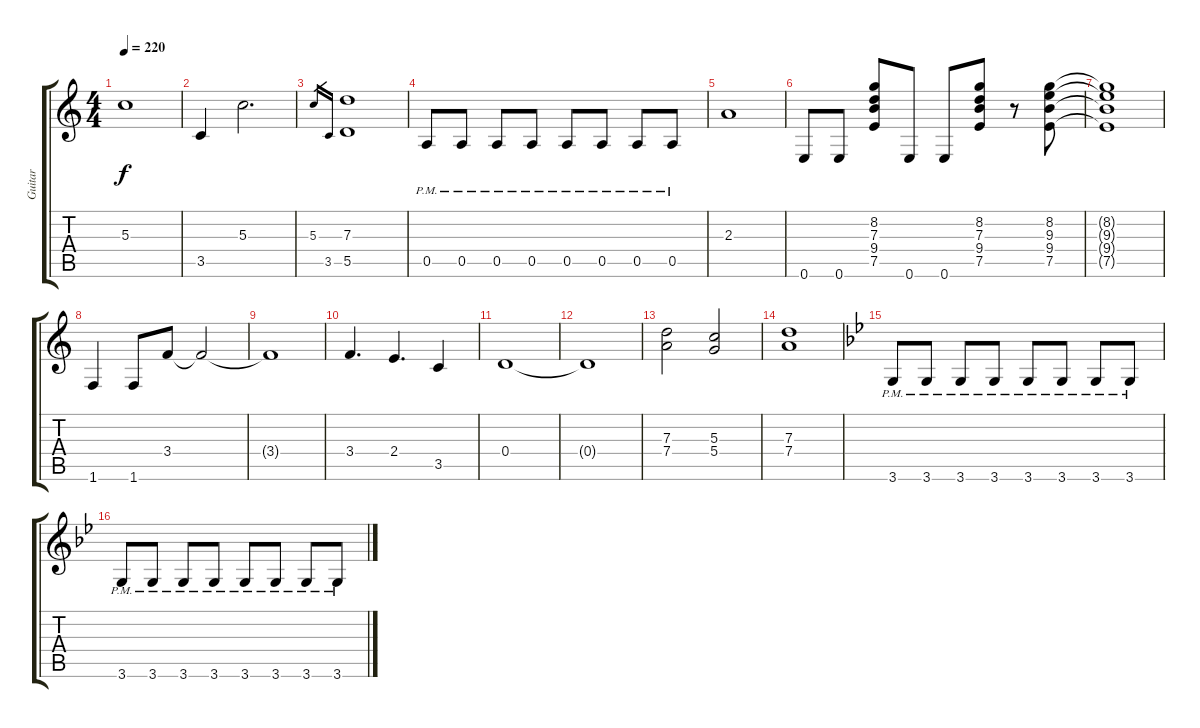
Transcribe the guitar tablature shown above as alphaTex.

\track ("Guitar" "Guitar") {instrument overdrivenguitar}
\staff {score tabs}
\tuning (E4 B3 G3 D3 A2 E2) {hide}
\ts (4 4)
\tempo 220
\clef g2
\ks aminor
5.3{t}.1{dy f} |
3.5.4 5.3.2{d} |
5.3.16{gr} 3.5.16{gr} (7.3 5.5).1 |
0.5{pm}.8 0.5{pm}.8 0.5{pm}.8 0.5{pm}.8 0.5{pm}.8 0.5{pm}.8 0.5{pm}.8 0.5{pm}.8 |
2.3.1 |
0.6.8 0.6.8 (8.2 7.3 9.4 7.5).8 0.6.8 0.6.8 (8.2 7.3 9.4 7.5).8 r.8 (8.2 9.3 9.4 7.5).8 |
(8.2{t} 9.3{t} 9.4{t} 7.5{t}).1 |
1.6.4 1.6.8 3.4.8 3.4{t}.2 |
3.4{t}.1 |
3.4.4{d} 2.4.4{d} 3.5.4 |
0.4.1 |
0.4{t}.1 |
(7.3 7.4).2 (5.3 5.4).2 |
(7.3 7.4).1 |
\ks gminor
3.6{pm}.8 3.6{pm}.8 3.6{pm}.8 3.6{pm}.8 3.6{pm}.8 3.6{pm}.8 3.6{pm}.8 3.6{pm}.8 |
3.6{pm}.8 3.6{pm}.8 3.6{pm}.8 3.6{pm}.8 3.6{pm}.8 3.6{pm}.8 3.6{pm}.8 3.6{pm}.8
